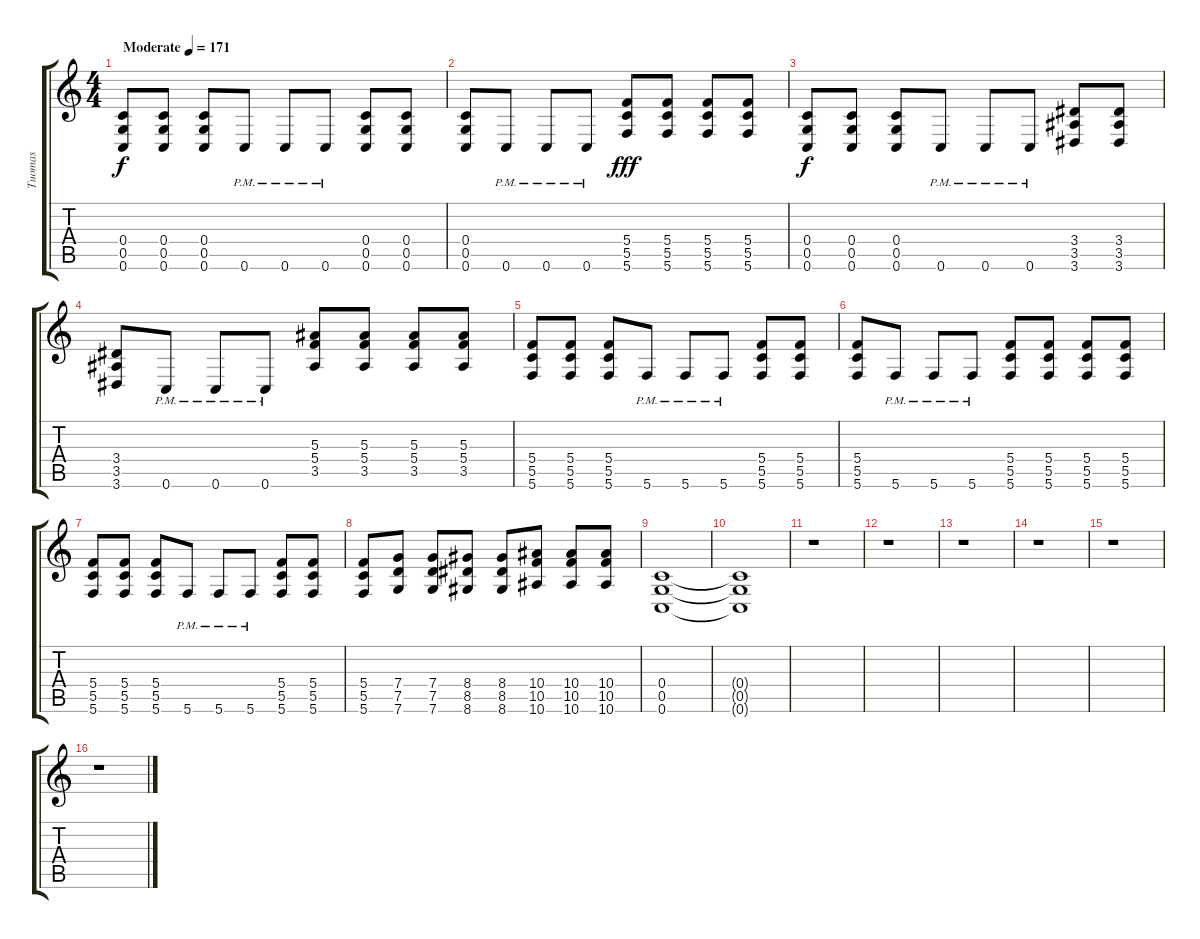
\track ("Tuomas" "Tuomas") {instrument distortionguitar}
\staff {score tabs}
\tuning (D4 A3 F3 C3 G2 C2) {hide}
\ts (4 4)
\tempo (171 "Moderate")
\clef g2
\ks c
(0.4 0.5 0.6).8{dy f instrument distortionguitar} (0.4 0.5 0.6).8 (0.4 0.5 0.6).8 0.6{pm}.8 0.6{pm}.8 0.6{pm}.8 (0.4 0.5 0.6).8 (0.4 0.5 0.6).8 |
(0.4 0.5 0.6).8 0.6{pm}.8 0.6{pm}.8 0.6{pm}.8 (5.4 5.5 5.6).8{dy fff} (5.4 5.5 5.6).8 (5.4 5.5 5.6).8 (5.4 5.5 5.6).8 |
(0.4 0.5 0.6).8{dy f} (0.4 0.5 0.6).8 (0.4 0.5 0.6).8 0.6{pm}.8 0.6{pm}.8 0.6{pm}.8 (3.4 3.5 3.6).8 (3.4 3.5 3.6).8 |
(3.4 3.5 3.6).8 0.6{pm}.8 0.6{pm}.8 0.6{pm}.8 (5.3 5.4 3.5).8 (5.3 5.4 3.5).8 (5.3 5.4 3.5).8 (5.3 5.4 3.5).8 |
(5.4 5.5 5.6).8 (5.4 5.5 5.6).8 (5.4 5.5 5.6).8 5.6{pm}.8 5.6{pm}.8 5.6{pm}.8 (5.4 5.5 5.6).8 (5.4 5.5 5.6).8 |
(5.4 5.5 5.6).8 5.6{pm}.8 5.6{pm}.8 5.6{pm}.8 (5.4 5.5 5.6).8 (5.4 5.5 5.6).8 (5.4 5.5 5.6).8 (5.4 5.5 5.6).8 |
(5.4 5.5 5.6).8 (5.4 5.5 5.6).8 (5.4 5.5 5.6).8 5.6{pm}.8 5.6{pm}.8 5.6{pm}.8 (5.4 5.5 5.6).8 (5.4 5.5 5.6).8 |
(5.4 5.5 5.6).8 (7.4 7.5 7.6).8 (7.4 7.5 7.6).8 (8.4 8.5 8.6).8 (8.4 8.5 8.6).8 (10.4 10.5 10.6).8 (10.4 10.5 10.6).8 (10.4 10.5 10.6).8 |
(0.4 0.5 0.6).1 |
(0.4{t} 0.5{t} 0.6{t}).1 |
r.1 |
r.1 |
r.1 |
r.1 |
r.1 |
r.1
